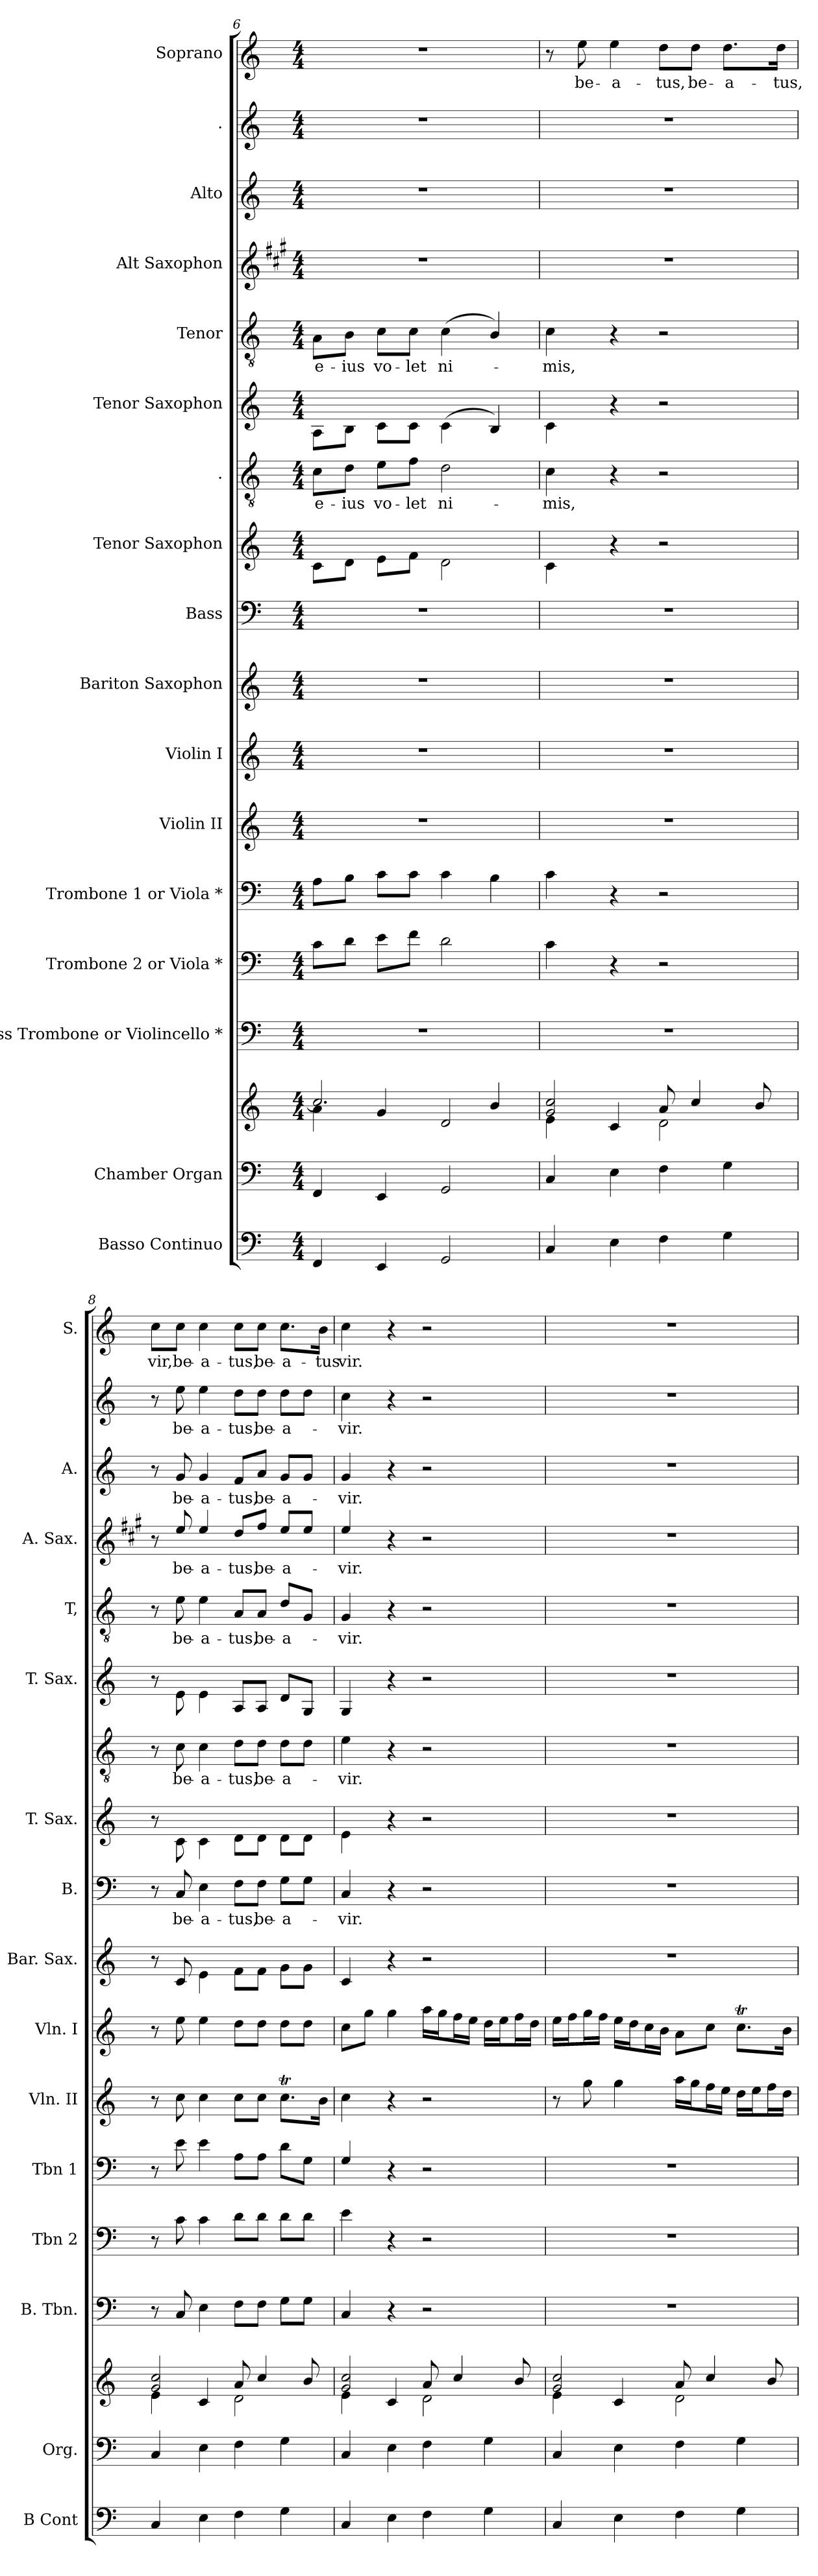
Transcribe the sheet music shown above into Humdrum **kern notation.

**kern	**kern	**kern	**kern	**kern	**kern	**kern	**kern	**kern	**kern	**text	**kern	**kern	**text	**kern	**kern	**text	**kern	**text	**kern	**text	**kern	**text	**kern	**text
*part17	*part16	*part16	*part15	*part14	*part13	*part12	*part11	*part10	*part9	*part9	*part8	*part7	*part7	*part6	*part5	*part5	*part4	*part4	*part3	*part3	*part2	*part2	*part1	*part1
*staff18	*staff17	*staff16	*staff15	*staff14	*staff13	*staff12	*staff11	*staff10	*staff9	*staff9	*staff8	*staff7	*staff7	*staff6	*staff5	*staff5	*staff4	*staff4	*staff3	*staff3	*staff2	*staff2	*staff1	*staff1
*I"Basso  Continuo	*I"Chamber  Organ	*	*I"Bass Trombone or Violincello *	*I"Trombone 2 or Viola *	*I"Trombone 1 or Viola *	*I"Violin II	*I"Violin I	*I"Bariton Saxophon	*I"Bass	*	*I"Tenor Saxophon	*I".	*	*I"Tenor Saxophon	*I"Tenor	*	*I"Alt Saxophon	*	*I"Alto	*	*I".	*	*I"Soprano	*
*I'B Cont	*I'Org.	*	*I'B. Tbn.	*I'Tbn 2	*I'Tbn 1	*I'Vln. II	*I'Vln. I	*I'Bar. Sax.	*I'B.	*	*I'T. Sax.	*	*	*I'T. Sax.	*I'T,	*	*I'A. Sax.	*	*I'A.	*	*	*	*I'S.	*
!!LO:PB:g=z
*clefF4	*clefF4	*clefG2	*clefF4	*clefF4	*clefF4	*clefG2	*clefG2	*clefG2	*clefF4	*	*clefG2	*clefGv2	*	*clefG2	*clefGv2	*	*clefG2	*	*clefG2	*	*clefG2	*	*clefG2	*
*ITrd7c12	*	*	*	*	*	*	*	*ITrd12c21	*	*	*ITrd8c14	*ITrd7c12	*	*ITrd8c14	*ITrd7c12	*	*ITrd5c9	*	*	*	*	*	*	*
*k[]	*k[]	*k[]	*k[]	*k[]	*k[]	*k[]	*k[]	*k[]	*k[]	*	*k[]	*k[]	*	*k[]	*k[]	*	*k[]	*	*k[]	*	*k[]	*	*k[]	*
*M4/4	*M4/4	*M4/4	*M4/4	*M4/4	*M4/4	*M4/4	*M4/4	*M4/4	*M4/4	*	*M4/4	*M4/4	*	*M4/4	*M4/4	*	*M4/4	*	*M4/4	*	*M4/4	*	*M4/4	*
=6	=6	=6	=6	=6	=6	=6	=6	=6	=6	=6	=6	=6	=6	=6	=6	=6	=6	=6	=6	=6	=6	=6	=6	=6
*	*	*^	*	*	*	*	*	*	*	*	*	*	*	*	*	*	*	*	*	*	*	*	*	*
!	!	!	!	!	!	!	!	!	!	!	!	!	!	!LO:LY:b	!	!	!LO:LY:b	!	!	!	!	!	!	!	!
4FFF/	4FF/	2.cc/]	4a\	1r	8c\L	8A\L	1r	1r	1r	1r	.	8C\L	8C\L	e-	8AA\L	8AA\L	e-	1r	.	1r	.	1r	.	1r	.
!	!	!	!	!	!	!	!	!	!	!	!	!	!	!LO:LY:b	!	!	!LO:LY:b	!	!	!	!	!	!	!	!
.	.	.	.	.	8d\J	8B\J	.	.	.	.	.	8D\J	8D\J	-ius	8BB\J	8BB\J	-ius	.	.	.	.	.	.	.	.
!	!	!	!	!	!	!	!	!	!	!	!	!	!	!LO:LY:b	!	!	!LO:LY:b	!	!	!	!	!	!	!	!
4EEE/	4EE/	.	4g/	.	8e\L	8c\L	.	.	.	.	.	8E\L	8E\L	vo-	8C\L	8C\L	vo-	.	.	.	.	.	.	.	.
!	!	!	!	!	!	!	!	!	!	!	!	!	!	!LO:LY:b	!	!	!LO:LY:b	!	!	!	!	!	!	!	!
.	.	.	.	.	8f\J	8c\J	.	.	.	.	.	8F\J	8F\J	-let	8C\J	8C\J	-let	.	.	.	.	.	.	.	.
!	!	!	!	!	!	!	!	!	!	!	!	!	!	!LO:LY:b	!	!	!LO:LY:b	!	!	!	!	!	!	!	!
2GGG/	2GG/	.	2d/	.	2d\	4c\	.	.	.	.	.	2D\	2D\	ni-	(4C\	(4C\	ni-	.	.	.	.	.	.	.	.
.	.	4b/	.	.	.	4B\	.	.	.	.	.	.	.	.	4BB/)	4BB/)	.	.	.	.	.	.	.	.	.
=7	=7	=7	=7	=7	=7	=7	=7	=7	=7	=7	=7	=7	=7	=7	=7	=7	=7	=7	=7	=7	=7	=7	=7	=7	=7
!	!	!	!	!	!	!	!	!	!	!	!	!	!	!LO:LY:b	!	!	!LO:LY:b	!	!	!	!	!	!	!	!
4CC/	4C/	2g/ 2cc/	4e\	1r	4c\	4c\	1r	1r	1r	1r	.	4C\	4C\	-mis,	4C\	4C\	-mis,	1r	.	1r	.	1r	.	8r	.
!	!	!	!	!	!	!	!	!	!	!	!	!	!	!	!	!	!	!	!	!	!	!	!	!	!LO:LY:b
.	.	.	.	.	.	.	.	.	.	.	.	.	.	.	.	.	.	.	.	.	.	.	.	8ee\	be-
!	!	!	!	!	!	!	!	!	!	!	!	!	!	!	!	!	!	!	!	!	!	!	!	!	!LO:LY:b
4EE\	4E\	.	4c/	.	4r	4r	.	.	.	.	.	4r	4r	.	4r	4r	.	.	.	.	.	.	.	4ee\	-a-
!	!	!	!	!	!	!	!	!	!	!	!	!	!	!	!	!	!	!	!	!	!	!	!	!	!LO:LY:b
4FF\	4F\	8a/	2d\	.	2r	2r	.	.	.	.	.	2r	2r	.	2r	2r	.	.	.	.	.	.	.	8dd\L	-tus,
!	!	!	!	!	!	!	!	!	!	!	!	!	!	!	!	!	!	!	!	!	!	!	!	!	!LO:LY:b
.	.	4cc/	.	.	.	.	.	.	.	.	.	.	.	.	.	.	.	.	.	.	.	.	.	8dd\J	be-
!	!	!	!	!	!	!	!	!	!	!	!	!	!	!	!	!	!	!	!	!	!	!	!	!	!LO:LY:b
4GG\	4G\	.	.	.	.	.	.	.	.	.	.	.	.	.	.	.	.	.	.	.	.	.	.	8.dd\L	-a-
.	.	8b/	.	.	.	.	.	.	.	.	.	.	.	.	.	.	.	.	.	.	.	.	.	.	.
!	!	!	!	!	!	!	!	!	!	!	!	!	!	!	!	!	!	!	!	!	!	!	!	!	!LO:LY:b
.	.	.	.	.	.	.	.	.	.	.	.	.	.	.	.	.	.	.	.	.	.	.	.	16dd\Jk	-tus,
=8	=8	=8	=8	=8	=8	=8	=8	=8	=8	=8	=8	=8	=8	=8	=8	=8	=8	=8	=8	=8	=8	=8	=8	=8	=8
!	!	!	!	!	!	!	!	!	!	!	!	!	!	!	!	!	!	!	!	!	!	!	!	!	!LO:LY:b
4CC/	4C/	2g/ 2cc/	4e\	8r	8r	8r	8r	8r	8r	8r	.	8r	8r	.	8r	8r	.	8r	.	8r	.	8r	.	8cc\L	vir,
!	!	!	!	!	!	!	!	!	!	!	!LO:LY:b	!	!	!LO:LY:b	!	!	!LO:LY:b	!	!LO:LY:b	!	!LO:LY:b	!	!LO:LY:b	!	!LO:LY:b
.	.	.	.	8C/	8c\	8e\	8cc\	8ee\	8C/	8C/	be-	8C\	8C\	be-	8E\	8E\	be-	8g/	be-	8g/	be-	8ee\	be-	8cc\J	be-
!	!	!	!	!	!	!	!	!	!	!	!LO:LY:b	!	!	!LO:LY:b	!	!	!LO:LY:b	!	!LO:LY:b	!	!LO:LY:b	!	!LO:LY:b	!	!LO:LY:b
4EE\	4E\	.	4c/	4E\	4c\	4e\	4cc\	4ee\	4E\	4E\	-a-	4C\	4C\	-a-	4E\	4E\	-a-	4g/	-a-	4g/	-a-	4ee\	-a-	4cc\	-a-
!	!	!	!	!	!	!	!	!	!	!	!LO:LY:b	!	!	!LO:LY:b	!	!	!LO:LY:b	!	!LO:LY:b	!	!LO:LY:b	!	!LO:LY:b	!	!LO:LY:b
4FF\	4F\	8a/	2d\	8F\L	8d\L	8A\L	8cc\L	8dd\L	8F\L	8F\L	-tus,	8D\L	8D\L	-tus,	8AA/L	8AA/L	-tus,	8f/L	-tus,	8f/L	-tus,	8dd\L	-tus,	8cc\L	-tus,
!	!	!	!	!	!	!	!	!	!	!	!LO:LY:b	!	!	!LO:LY:b	!	!	!LO:LY:b	!	!LO:LY:b	!	!LO:LY:b	!	!LO:LY:b	!	!LO:LY:b
.	.	4cc/	.	8F\J	8d\J	8A\J	8cc\J	8dd\J	8F\J	8F\J	be-	8D\J	8D\J	be-	8AA/J	8AA/J	be-	8a/J	be-	8a/J	be-	8dd\J	be-	8cc\J	be-
!	!	!	!	!	!	!	!	!	!	!	!LO:LY:b	!	!	!LO:LY:b	!	!	!LO:LY:b	!	!LO:LY:b	!	!LO:LY:b	!	!LO:LY:b	!	!LO:LY:b
4GG\	4G\	.	.	8G\L	8d\L	8d\L	8.ccT\L	8dd\L	8G\L	8G\L	-a-	8D\L	8D\L	-a-	8D/L	8D/L	-a-	8g/L	-a-	8g/L	-a-	8dd\L	-a-	8.cc\L	-a-
.	.	8b/	.	8G\J	8d\J	8G\J	.	8dd\J	8G\J	8G\J	.	8D\J	8D\J	.	8GG/J	8GG/J	.	8g/J	.	8g/J	.	8dd\J	.	.	.
!	!	!	!	!	!	!	!	!	!	!	!	!	!	!	!	!	!	!	!	!	!	!	!	!	!LO:LY:b
.	.	.	.	.	.	.	16b\Jk	.	.	.	.	.	.	.	.	.	.	.	.	.	.	.	.	16b\Jk	-tus
=9	=9	=9	=9	=9	=9	=9	=9	=9	=9	=9	=9	=9	=9	=9	=9	=9	=9	=9	=9	=9	=9	=9	=9	=9	=9
!	!	!	!	!	!	!	!	!	!	!	!LO:LY:b	!	!	!LO:LY:b	!	!	!LO:LY:b	!	!LO:LY:b	!	!LO:LY:b	!	!LO:LY:b	!	!LO:LY:b
4CC/	4C/	2g/ 2cc/	4e\	4C/	4e\	4G/	4cc\	8cc\L	4C/	4C/	vir.	4E\	4E\	vir.	4GG/	4GG/	vir.	4g/	vir.	4g/	vir.	4cc\	vir.	4cc\	vir.
.	.	.	.	.	.	.	.	8gg\J	.	.	.	.	.	.	.	.	.	.	.	.	.	.	.	.	.
4EE\	4E\	.	4c/	4r	4r	4r	4r	4gg\	4r	4r	.	4r	4r	.	4r	4r	.	4r	.	4r	.	4r	.	4r	.
4FF\	4F\	8a/	2d\	2r	2r	2r	2r	16aa\LL	2r	2r	.	2r	2r	.	2r	2r	.	2r	.	2r	.	2r	.	2r	.
.	.	.	.	.	.	.	.	16gg\J	.	.	.	.	.	.	.	.	.	.	.	.	.	.	.	.	.
.	.	4cc/	.	.	.	.	.	16ff\L	.	.	.	.	.	.	.	.	.	.	.	.	.	.	.	.	.
.	.	.	.	.	.	.	.	16ee\JJ	.	.	.	.	.	.	.	.	.	.	.	.	.	.	.	.	.
4GG\	4G\	.	.	.	.	.	.	16dd\LL	.	.	.	.	.	.	.	.	.	.	.	.	.	.	.	.	.
.	.	.	.	.	.	.	.	16ee\J	.	.	.	.	.	.	.	.	.	.	.	.	.	.	.	.	.
.	.	8b/	.	.	.	.	.	16ff\L	.	.	.	.	.	.	.	.	.	.	.	.	.	.	.	.	.
.	.	.	.	.	.	.	.	16dd\JJ	.	.	.	.	.	.	.	.	.	.	.	.	.	.	.	.	.
=10	=10	=10	=10	=10	=10	=10	=10	=10	=10	=10	=10	=10	=10	=10	=10	=10	=10	=10	=10	=10	=10	=10	=10	=10	=10
4CC/	4C/	2g/ 2cc/	4e\	1r	1r	1r	8r	16ee\LL	1r	1r	.	1r	1r	.	1r	1r	.	1r	.	1r	.	1r	.	1r	.
.	.	.	.	.	.	.	.	16ff\J	.	.	.	.	.	.	.	.	.	.	.	.	.	.	.	.	.
.	.	.	.	.	.	.	8gg\	16gg\L	.	.	.	.	.	.	.	.	.	.	.	.	.	.	.	.	.
.	.	.	.	.	.	.	.	16ff\JJ	.	.	.	.	.	.	.	.	.	.	.	.	.	.	.	.	.
4EE\	4E\	.	4c/	.	.	.	4gg\	16ee\LL	.	.	.	.	.	.	.	.	.	.	.	.	.	.	.	.	.
.	.	.	.	.	.	.	.	16dd\J	.	.	.	.	.	.	.	.	.	.	.	.	.	.	.	.	.
.	.	.	.	.	.	.	.	16cc\L	.	.	.	.	.	.	.	.	.	.	.	.	.	.	.	.	.
.	.	.	.	.	.	.	.	16b\JJ	.	.	.	.	.	.	.	.	.	.	.	.	.	.	.	.	.
4FF\	4F\	8a/	2d\	.	.	.	16aa\LL	8a\L	.	.	.	.	.	.	.	.	.	.	.	.	.	.	.	.	.
.	.	.	.	.	.	.	16gg\J	.	.	.	.	.	.	.	.	.	.	.	.	.	.	.	.	.	.
.	.	4cc/	.	.	.	.	16ff\L	8cc\J	.	.	.	.	.	.	.	.	.	.	.	.	.	.	.	.	.
.	.	.	.	.	.	.	16ee\JJ	.	.	.	.	.	.	.	.	.	.	.	.	.	.	.	.	.	.
4GG\	4G\	.	.	.	.	.	16dd\LL	8.ccT\L	.	.	.	.	.	.	.	.	.	.	.	.	.	.	.	.	.
.	.	.	.	.	.	.	16ee\J	.	.	.	.	.	.	.	.	.	.	.	.	.	.	.	.	.	.
.	.	8b/	.	.	.	.	16ff\L	.	.	.	.	.	.	.	.	.	.	.	.	.	.	.	.	.	.
.	.	.	.	.	.	.	16dd\JJ	16b\Jk	.	.	.	.	.	.	.	.	.	.	.	.	.	.	.	.	.
*	*	*v	*v	*	*	*	*	*	*	*	*	*	*	*	*	*	*	*	*	*	*	*	*	*	*
=	=	=	=	=	=	=	=	=	=	=	=	=	=	=	=	=	=	=	=	=	=	=	=	=
*-	*-	*-	*-	*-	*-	*-	*-	*-	*-	*-	*-	*-	*-	*-	*-	*-	*-	*-	*-	*-	*-	*-	*-	*-
